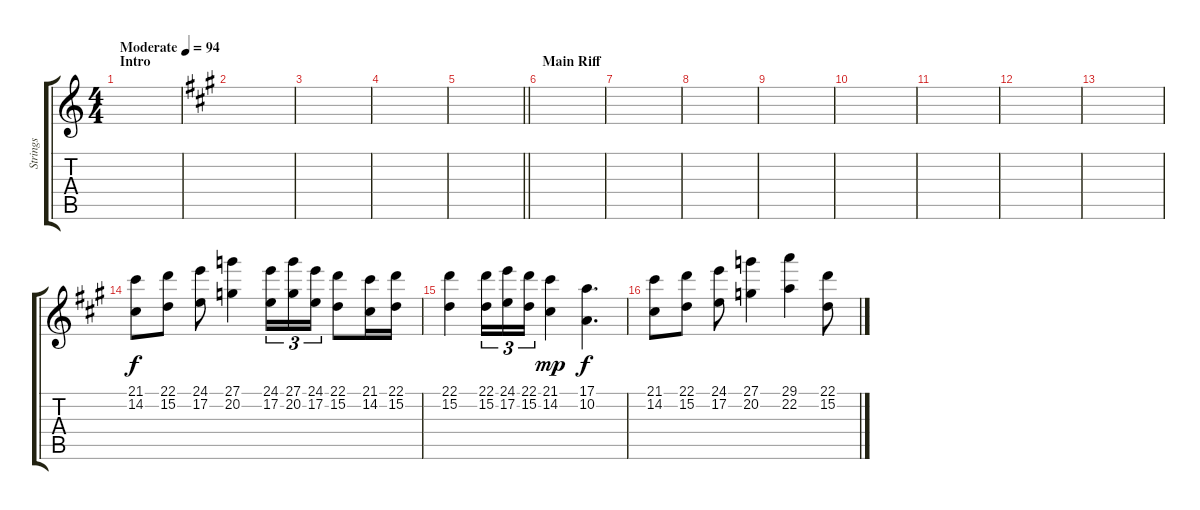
\track ("Strings" "Strings") {instrument stringensemble1}
\staff {score tabs}
\tuning (E4 B3 G3 D3 A2 E2) {hide}
\ts (4 4)
\section ("" "Intro")
\tempo (94 "Moderate")
\clef g2
\ks c
|
\ks a
|
|
|
\barLineRight lightlight
|
\section ("" "Main Riff")
|
|
|
|
|
|
|
|
(21.1 14.2).8 (22.1 15.2).8 (24.1 17.2).8 (27.1 20.2).4 (24.1 17.2).16{tu (3 2)} (27.1 20.2).16{tu (3 2)} (24.1 17.2).16{tu (3 2)} (22.1 15.2).8 (21.1 14.2).16 (22.1 15.2).16 |
(22.1 15.2).4 (22.1 15.2).16{tu (3 2)} (24.1 17.2).16{tu (3 2)} (22.1 15.2).16{tu (3 2)} (21.1 14.2).4{dy mp} (17.1 10.2).4{d dy f} |
(21.1 14.2).8 (22.1 15.2).8 (24.1 17.2).8 (27.1 20.2).4 (29.1 22.2).4 (22.1 15.2).8
